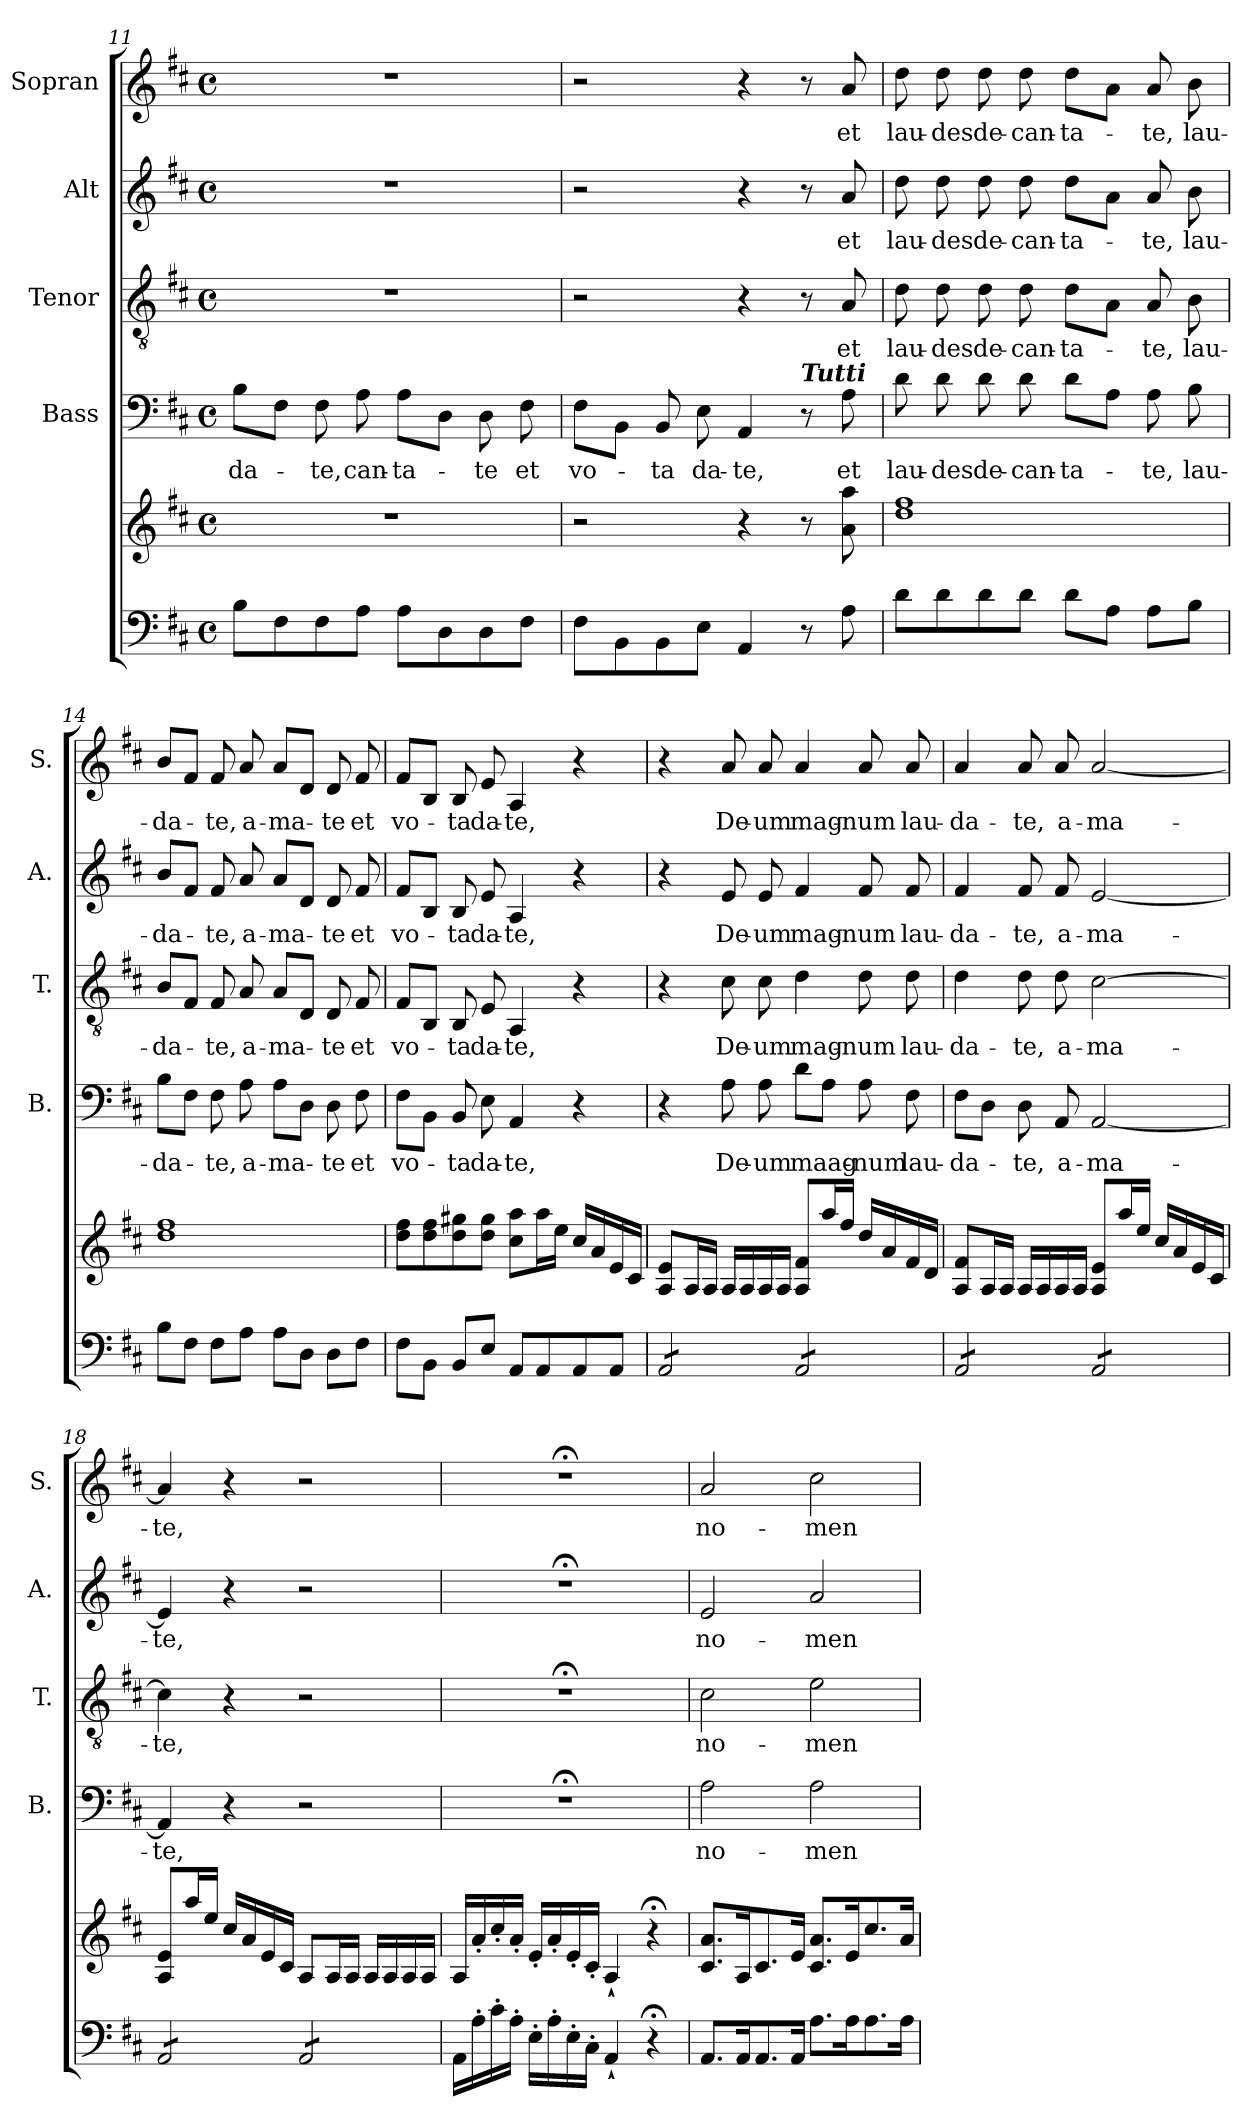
**kern	**kern	**kern	**text	**kern	**text	**kern	**text	**kern	**text
*part5	*part5	*part4	*part4	*part3	*part3	*part2	*part2	*part1	*part1
*staff6	*staff5	*staff4	*staff4	*staff3	*staff3	*staff2	*staff2	*staff1	*staff1
*	*	*I"Bass	*	*I"Tenor	*	*I"Alt	*	*I"Sopran	*
*	*	*I'B.	*	*I'T.	*	*I'A.	*	*I'S.	*
*clefF4	*clefG2	*clefF4	*	*clefGv2	*	*clefG2	*	*clefG2	*
*k[f#c#]	*k[f#c#]	*k[f#c#]	*	*k[f#c#]	*	*k[f#c#]	*	*k[f#c#]	*
*D:	*D:	*D:	*	*D:	*	*D:	*	*D:	*
*M4/4	*M4/4	*M4/4	*	*M4/4	*	*M4/4	*	*M4/4	*
*met(c)	*met(c)	*met(c)	*	*met(c)	*	*met(c)	*	*met(c)	*
=11	=11	=11	=11	=11	=11	=11	=11	=11	=11
!	!	!	!LO:LY:b	!	!	!	!	!	!
8B\L	1r	8B\L	-da-	1r	.	1r	.	1r	.
8F#\	.	8F#\J	.	.	.	.	.	.	.
!	!	!	!LO:LY:b	!	!	!	!	!	!
8F#\	.	8F#\	-te,	.	.	.	.	.	.
!	!	!	!LO:LY:b	!	!	!	!	!	!
8A\J	.	8A\	can-	.	.	.	.	.	.
!	!	!	!LO:LY:b	!	!	!	!	!	!
8A\L	.	8A\L	-ta-	.	.	.	.	.	.
8D\	.	8D\J	.	.	.	.	.	.	.
!	!	!	!LO:LY:b	!	!	!	!	!	!
8D\	.	8D\	-te	.	.	.	.	.	.
!	!	!	!LO:LY:b	!	!	!	!	!	!
8F#\J	.	8F#\	et	.	.	.	.	.	.
!!LO:LB:g=z
=12	=12	=12	=12	=12	=12	=12	=12	=12	=12
!	!	!	!LO:LY:b	!	!	!	!	!	!
8F#\L	2r	8F#\L	vo-	2r	.	2r	.	2r	.
8BB\	.	8BB\J	.	.	.	.	.	.	.
!	!	!	!LO:LY:b	!	!	!	!	!	!
8BB\	.	8BB/	-ta	.	.	.	.	.	.
!	!	!	!LO:LY:b	!	!	!	!	!	!
8E\J	.	8E\	da-	.	.	.	.	.	.
!	!	!	!LO:LY:b	!	!	!	!	!	!
4AA/	4r	4AA/	-te,	4r	.	4r	.	4r	.
!	!	!LO:TX:a:Bi:t=Tutti	!	!	!	!	!	!	!
8r	8r	8r	.	8r	.	8r	.	8r	.
!	!	!	!LO:LY:b	!	!LO:LY:b	!	!LO:LY:b	!	!LO:LY:b
8A\	8a\ 8aa\	8A\	et	8A/	et	8a/	et	8a/	et
=13	=13	=13	=13	=13	=13	=13	=13	=13	=13
!	!	!	!LO:LY:b	!	!LO:LY:b	!	!LO:LY:b	!	!LO:LY:b
8d\L	1dd 1ff#	8d\	lau-	8d\	lau-	8dd\	lau-	8dd\	lau-
!	!	!	!LO:LY:b	!	!LO:LY:b	!	!LO:LY:b	!	!LO:LY:b
8d\	.	8d\	-des	8d\	-des	8dd\	-des	8dd\	-des
!	!	!	!LO:LY:b	!	!LO:LY:b	!	!LO:LY:b	!	!LO:LY:b
8d\	.	8d\	de-	8d\	de-	8dd\	de-	8dd\	de-
!	!	!	!LO:LY:b	!	!LO:LY:b	!	!LO:LY:b	!	!LO:LY:b
8d\J	.	8d\	-can-	8d\	-can-	8dd\	-can-	8dd\	-can-
!	!	!	!LO:LY:b	!	!LO:LY:b	!	!LO:LY:b	!	!LO:LY:b
8d\L	.	8d\L	-ta-	8d\L	-ta-	8dd\L	-ta-	8dd\L	-ta-
8A\J	.	8A\J	.	8A\J	.	8a\J	.	8a\J	.
!	!	!	!LO:LY:b	!	!LO:LY:b	!	!LO:LY:b	!	!LO:LY:b
8A\L	.	8A\	-te,	8A/	-te,	8a/	-te,	8a/	-te,
!	!	!	!LO:LY:b	!	!LO:LY:b	!	!LO:LY:b	!	!LO:LY:b
8B\J	.	8B\	lau-	8B\	lau-	8b\	lau-	8b\	lau-
=14	=14	=14	=14	=14	=14	=14	=14	=14	=14
!	!	!	!LO:LY:b	!	!LO:LY:b	!	!LO:LY:b	!	!LO:LY:b
8B\L	1dd 1ff#	8B\L	-da-	8B/L	-da-	8b/L	-da-	8b/L	-da-
8F#\J	.	8F#\J	.	8F#/J	.	8f#/J	.	8f#/J	.
!	!	!	!LO:LY:b	!	!LO:LY:b	!	!LO:LY:b	!	!LO:LY:b
8F#\L	.	8F#\	-te,	8F#/	-te,	8f#/	-te,	8f#/	-te,
!	!	!	!LO:LY:b	!	!LO:LY:b	!	!LO:LY:b	!	!LO:LY:b
8A\J	.	8A\	a-	8A/	a-	8a/	a-	8a/	a-
!	!	!	!LO:LY:b	!	!LO:LY:b	!	!LO:LY:b	!	!LO:LY:b
8A\L	.	8A\L	-ma-	8A/L	-ma-	8a/L	-ma-	8a/L	-ma-
8D\J	.	8D\J	.	8D/J	.	8d/J	.	8d/J	.
!	!	!	!LO:LY:b	!	!LO:LY:b	!	!LO:LY:b	!	!LO:LY:b
8D\L	.	8D\	-te	8D/	-te	8d/	-te	8d/	-te
!	!	!	!LO:LY:b	!	!LO:LY:b	!	!LO:LY:b	!	!LO:LY:b
8F#\J	.	8F#\	et	8F#/	et	8f#/	et	8f#/	et
!!LO:PB:g=z
=15	=15	=15	=15	=15	=15	=15	=15	=15	=15
!	!	!	!LO:LY:b	!	!LO:LY:b	!	!LO:LY:b	!	!LO:LY:b
8F#\L	8dd\ 8ff#\L	8F#\L	vo-	8F#/L	vo-	8f#/L	vo-	8f#/L	vo-
8BB\J	8dd\ 8ff#\	8BB\J	.	8BB/J	.	8B/J	.	8B/J	.
!	!	!	!LO:LY:b	!	!LO:LY:b	!	!LO:LY:b	!	!LO:LY:b
8BB/L	8dd\ 8gg#X\	8BB/	-ta	8BB/	-ta	8B/	-ta	8B/	-ta
!	!	!	!LO:LY:b	!	!LO:LY:b	!	!LO:LY:b	!	!LO:LY:b
8E/J	8dd\ 8gg#\J	8E\	da-	8E/	da-	8e/	da-	8e/	da-
!	!	!	!LO:LY:b	!	!LO:LY:b	!	!LO:LY:b	!	!LO:LY:b
8AA/L	8cc#\ 8aa\L	4AA/	-te,	4AA/	-te,	4A/	-te,	4A/	-te,
8AA/	16aa\L	.	.	.	.	.	.	.	.
.	16ee\JJ	.	.	.	.	.	.	.	.
8AA/	16cc#/LL	4r	.	4r	.	4r	.	4r	.
.	16a/	.	.	.	.	.	.	.	.
8AA/J	16e/	.	.	.	.	.	.	.	.
.	16c#/JJ	.	.	.	.	.	.	.	.
=16	=16	=16	=16	=16	=16	=16	=16	=16	=16
*tremolo	*	*	*	*	*	*	*	*	*
8AA/L	8A/ 8e/L	4r	.	4r	.	4r	.	4r	.
8AA/	16A/L	.	.	.	.	.	.	.	.
.	16A/JJ	.	.	.	.	.	.	.	.
!	!	!	!LO:LY:b	!	!LO:LY:b	!	!LO:LY:b	!	!LO:LY:b
8AA/	16A/LL	8A\	De-	8c#\	De-	8e/	De-	8a/	De-
.	16A/	.	.	.	.	.	.	.	.
!	!	!	!LO:LY:b	!	!LO:LY:b	!	!LO:LY:b	!	!LO:LY:b
8AA/J	16A/	8A\	-um	8c#\	-um	8e/	-um	8a/	-um
.	16A/JJ	.	.	.	.	.	.	.	.
!	!	!	!LO:LY:b	!	!LO:LY:b	!	!LO:LY:b	!	!LO:LY:b
8AA/L	8A/ 8f#/L	8d\L	maag-	4d\	mag-	4f#/	mag-	4a/	mag-
8AA/	16aa/L	8A\J	.	.	.	.	.	.	.
.	16ff#/JJ	.	.	.	.	.	.	.	.
!	!	!	!LO:LY:b	!	!LO:LY:b	!	!LO:LY:b	!	!LO:LY:b
8AA/	16dd/LL	8A\	-num	8d\	-num	8f#/	-num	8a/	-num
.	16a/	.	.	.	.	.	.	.	.
!	!	!	!LO:LY:b	!	!LO:LY:b	!	!LO:LY:b	!	!LO:LY:b
8AA/J	16f#/	8F#\	lau-	8d\	lau-	8f#/	lau-	8a/	lau-
.	16d/JJ	.	.	.	.	.	.	.	.
=17	=17	=17	=17	=17	=17	=17	=17	=17	=17
!	!	!	!LO:LY:b	!	!LO:LY:b	!	!LO:LY:b	!	!LO:LY:b
8AA/L	8A/ 8f#/L	8F#\L	-da-	4d\	-da-	4f#/	-da-	4a/	-da-
8AA/	16A/L	8D\J	.	.	.	.	.	.	.
.	16A/JJ	.	.	.	.	.	.	.	.
!	!	!	!LO:LY:b	!	!LO:LY:b	!	!LO:LY:b	!	!LO:LY:b
8AA/	16A/LL	8D\	-te,	8d\	-te,	8f#/	-te,	8a/	-te,
.	16A/	.	.	.	.	.	.	.	.
!	!	!	!LO:LY:b	!	!LO:LY:b	!	!LO:LY:b	!	!LO:LY:b
8AA/J	16A/	8AA/	a-	8d\	a-	8f#/	a-	8a/	a-
.	16A/JJ	.	.	.	.	.	.	.	.
!	!	!	!LO:LY:b	!	!LO:LY:b	!	!LO:LY:b	!	!LO:LY:b
8AA/L	8A/ 8e/L	[2AA/	-ma-	[2c#\	-ma-	[2e/	-ma-	[2a/	-ma-
8AA/	16aa/L	.	.	.	.	.	.	.	.
.	16ee/JJ	.	.	.	.	.	.	.	.
8AA/	16cc#/LL	.	.	.	.	.	.	.	.
.	16a/	.	.	.	.	.	.	.	.
8AA/J	16e/	.	.	.	.	.	.	.	.
.	16c#/JJ	.	.	.	.	.	.	.	.
!!LO:LB:g=z
=18	=18	=18	=18	=18	=18	=18	=18	=18	=18
!	!	!	!LO:LY:b	!	!LO:LY:b	!	!LO:LY:b	!	!LO:LY:b
8AA/L	8A/ 8e/L	4AA/]	-te,	4c#\]	-te,	4e/]	-te,	4a/]	-te,
8AA/	16aa/L	.	.	.	.	.	.	.	.
.	16ee/JJ	.	.	.	.	.	.	.	.
8AA/	16cc#/LL	4r	.	4r	.	4r	.	4r	.
.	16a/	.	.	.	.	.	.	.	.
8AA/J	16e/	.	.	.	.	.	.	.	.
.	16c#/JJ	.	.	.	.	.	.	.	.
8AA/L	8A/L	2r	.	2r	.	2r	.	2r	.
8AA/	16A/L	.	.	.	.	.	.	.	.
.	16A/JJ	.	.	.	.	.	.	.	.
8AA/	16A/LL	.	.	.	.	.	.	.	.
.	16A/	.	.	.	.	.	.	.	.
8AA/J	16A/	.	.	.	.	.	.	.	.
*Xtremolo	*	*	*	*	*	*	*	*	*
.	16A/JJ	.	.	.	.	.	.	.	.
=19	=19	=19	=19	=19	=19	=19	=19	=19	=19
16AA\LL	16A/LL	1r;<	.	1r;<	.	1r;<	.	1r;<	.
16A'>\	16a'</	.	.	.	.	.	.	.	.
16c#'>\	16cc#'</	.	.	.	.	.	.	.	.
16A'>\JJ	16a'</JJ	.	.	.	.	.	.	.	.
16E'>\LL	16e'</LL	.	.	.	.	.	.	.	.
16A'>\	16a'</	.	.	.	.	.	.	.	.
16E'>\	16e'</	.	.	.	.	.	.	.	.
16C#'>\JJ	16c#'</JJ	.	.	.	.	.	.	.	.
4AA`</	4A`</	.	.	.	.	.	.	.	.
4r;<	4r;<	.	.	.	.	.	.	.	.
=20	=20	=20	=20	=20	=20	=20	=20	=20	=20
!	!	!	!LO:LY:b	!	!LO:LY:b	!	!LO:LY:b	!	!LO:LY:b
8.AA/L	8.c#/ 8.a/L	2A\	no-	2c#\	no-	2e/	no-	2a/	no-
16AA/k	16A/k	.	.	.	.	.	.	.	.
8.AA/	8.c#/	.	.	.	.	.	.	.	.
16AA/Jk	16e/Jk	.	.	.	.	.	.	.	.
!	!	!	!LO:LY:b	!	!LO:LY:b	!	!LO:LY:b	!	!LO:LY:b
8.A\L	8.c#/ 8.a/L	2A\	-men	2e\	-men	2a/	-men	2cc#\	-men
16A\k	16e/k	.	.	.	.	.	.	.	.
8.A\	8.cc#/	.	.	.	.	.	.	.	.
16A\Jk	16a/Jk	.	.	.	.	.	.	.	.
=	=	=	=	=	=	=	=	=	=
*-	*-	*-	*-	*-	*-	*-	*-	*-	*-
